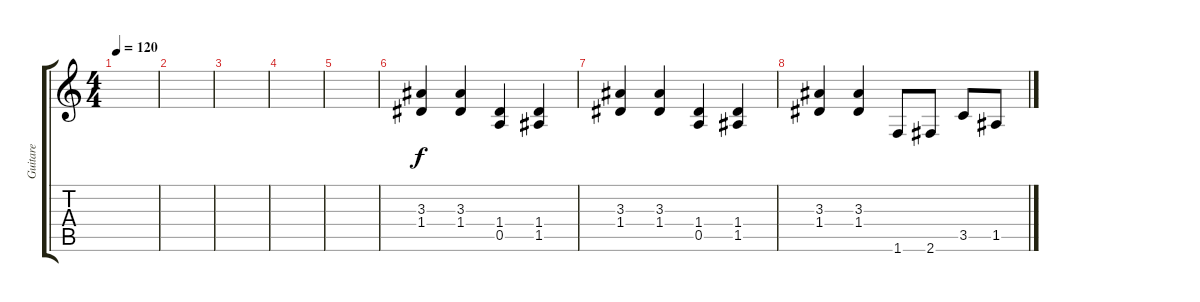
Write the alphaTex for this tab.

\track ("Guitare" "Guitare") {instrument distortionguitar}
\staff {score tabs}
\tuning (E4 B3 G3 D3 A2 E2) {hide}
\ts (4 4)
\tempo 120
\clef g2
\ks c
|
|
|
|
|
(3.3 1.4).4 (3.3 1.4).4 (1.4 0.5).4 (1.4 1.5).4 |
(3.3 1.4).4 (3.3 1.4).4 (1.4 0.5).4 (1.4 1.5).4 |
(3.3 1.4).4 (3.3 1.4).4 1.6.8 2.6.8 3.5.8 1.5.8
